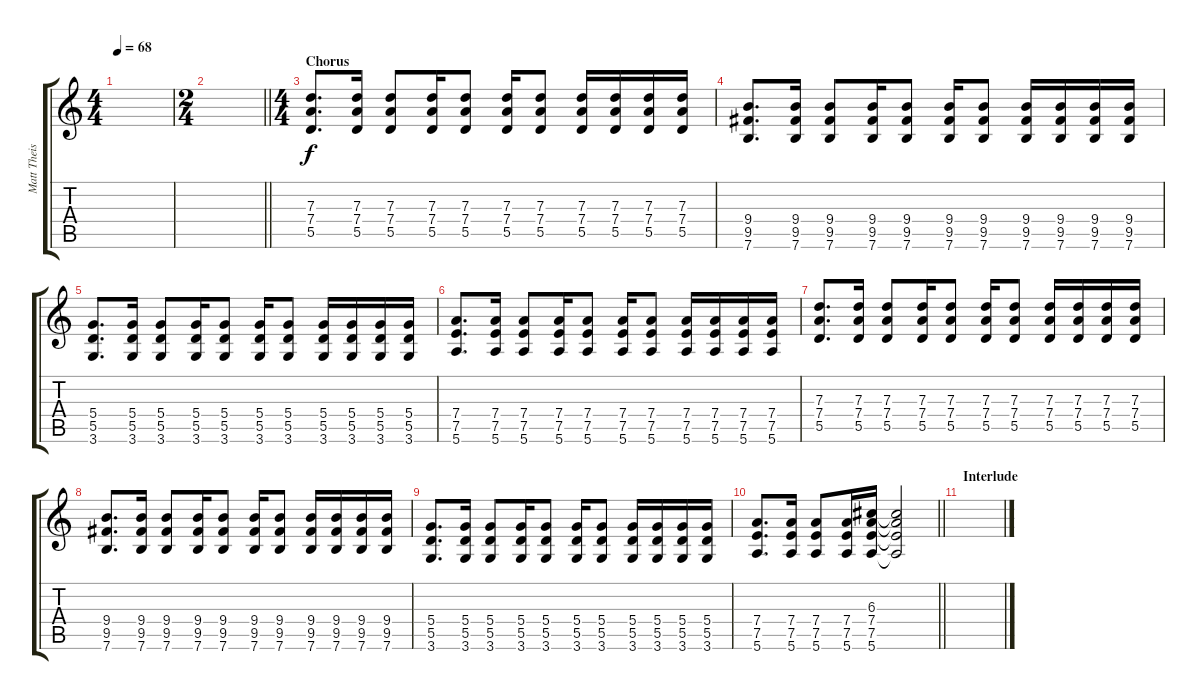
\track ("Matt Theissen - Electric Guitar" "Matt Theis") {instrument distortionguitar}
\staff {score tabs}
\tuning (E4 B3 G3 D3 A2 E2) {hide}
\ts (4 4)
\tempo 68
\clef g2
\ks c
|
\ts (2 4)
\barLineRight lightlight
|
\ts (4 4)
\section ("" "Chorus")
(7.3 7.4 5.5).8{d} (7.3 7.4 5.5).16 (7.3 7.4 5.5).8 (7.3 7.4 5.5).16 (7.3 7.4 5.5).8 (7.3 7.4 5.5).16 (7.3 7.4 5.5).8 (7.3 7.4 5.5).16 (7.3 7.4 5.5).16 (7.3 7.4 5.5).16 (7.3 7.4 5.5).16 |
(9.4 9.5 7.6).8{d} (9.4 9.5 7.6).16 (9.4 9.5 7.6).8 (9.4 9.5 7.6).16 (9.4 9.5 7.6).8 (9.4 9.5 7.6).16 (9.4 9.5 7.6).8 (9.4 9.5 7.6).16 (9.4 9.5 7.6).16 (9.4 9.5 7.6).16 (9.4 9.5 7.6).16 |
(5.4 5.5 3.6).8{d} (5.4 5.5 3.6).16 (5.4 5.5 3.6).8 (5.4 5.5 3.6).16 (5.4 5.5 3.6).8 (5.4 5.5 3.6).16 (5.4 5.5 3.6).8 (5.4 5.5 3.6).16 (5.4 5.5 3.6).16 (5.4 5.5 3.6).16 (5.4 5.5 3.6).16 |
(7.4 7.5 5.6).8{d} (7.4 7.5 5.6).16 (7.4 7.5 5.6).8 (7.4 7.5 5.6).16 (7.4 7.5 5.6).8 (7.4 7.5 5.6).16 (7.4 7.5 5.6).8 (7.4 7.5 5.6).16 (7.4 7.5 5.6).16 (7.4 7.5 5.6).16 (7.4 7.5 5.6).16 |
(7.3 7.4 5.5).8{d} (7.3 7.4 5.5).16 (7.3 7.4 5.5).8 (7.3 7.4 5.5).16 (7.3 7.4 5.5).8 (7.3 7.4 5.5).16 (7.3 7.4 5.5).8 (7.3 7.4 5.5).16 (7.3 7.4 5.5).16 (7.3 7.4 5.5).16 (7.3 7.4 5.5).16 |
(9.4 9.5 7.6).8{d} (9.4 9.5 7.6).16 (9.4 9.5 7.6).8 (9.4 9.5 7.6).16 (9.4 9.5 7.6).8 (9.4 9.5 7.6).16 (9.4 9.5 7.6).8 (9.4 9.5 7.6).16 (9.4 9.5 7.6).16 (9.4 9.5 7.6).16 (9.4 9.5 7.6).16 |
(5.4 5.5 3.6).8{d} (5.4 5.5 3.6).16 (5.4 5.5 3.6).8 (5.4 5.5 3.6).16 (5.4 5.5 3.6).8 (5.4 5.5 3.6).16 (5.4 5.5 3.6).8 (5.4 5.5 3.6).16 (5.4 5.5 3.6).16 (5.4 5.5 3.6).16 (5.4 5.5 3.6).16 |
\barLineRight lightlight
(7.4 7.5 5.6).8{d} (7.4 7.5 5.6).16 (7.4 7.5 5.6).8 (7.4 7.5 5.6).16 (6.3 7.4 7.5 5.6).16 (6.3{t} 7.4{t} 7.5{t} 5.6{t}).2 |
\section ("" "Interlude")
